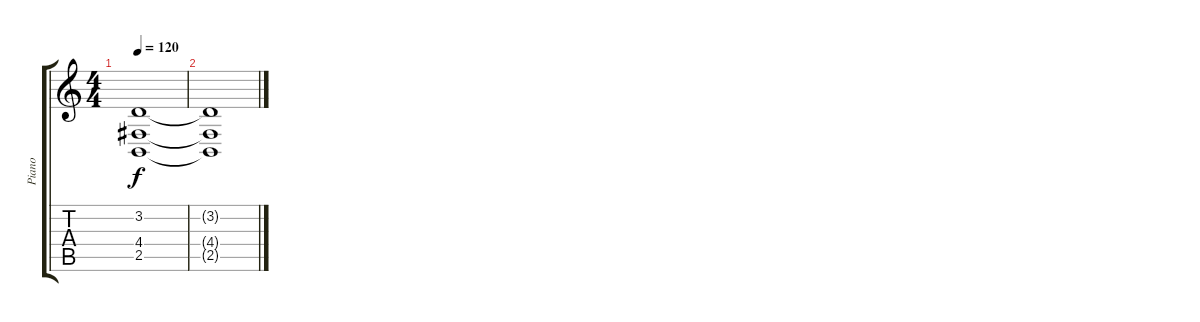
\track ("Piano" "Piano") {instrument acousticgrandpiano}
\staff {score tabs}
\tuning (E4 B3 G3 D3 A2 E2) {hide}
\ts (4 4)
\tempo 120
\clef g2
\ks c
(3.2 4.4 2.5).1{dy f} |
(3.2{t} 4.4{t} 2.5{t}).1
